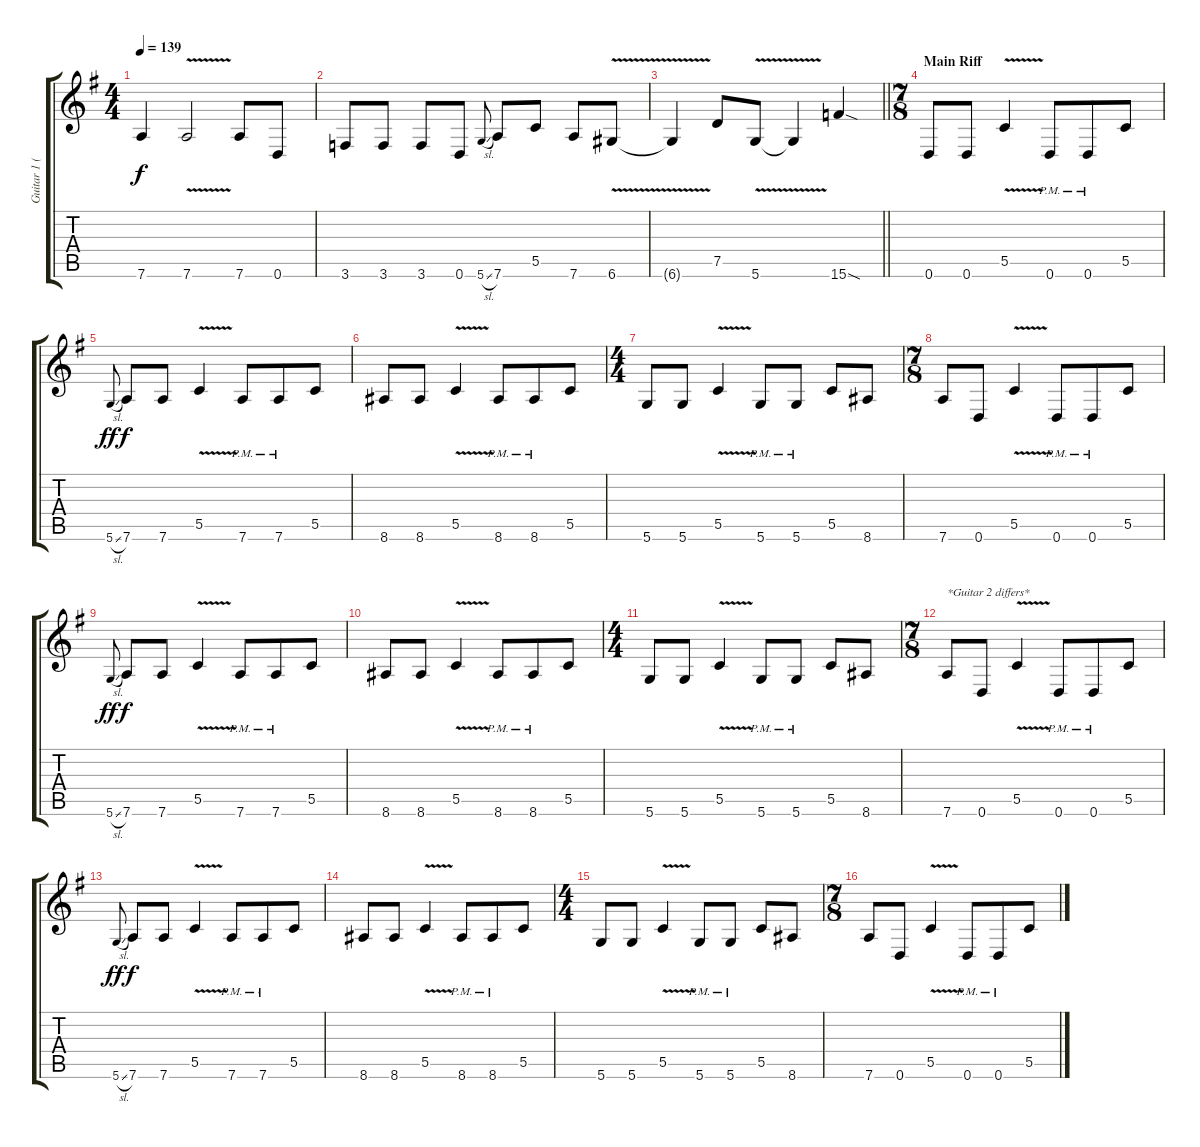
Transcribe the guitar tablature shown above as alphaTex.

\track ("Guitar 1 (rhythm - left)" "Guitar 1 (") {instrument electricguitarclean}
\staff {score tabs}
\tuning (D4 A3 F3 C3 G2 D2) {hide}
\ts (4 4)
\tempo 139
\clef g2
\ks eminor
7.6{t}.4{dy f} 7.6{v}.2 7.6.8 0.6.8 |
3.6.8 3.6.8 3.6.8 0.6.8 5.6{sl}.8{gr onbeat} 7.6.8 5.5.8 7.6.8 6.6{v}.8 |
\barLineRight lightlight
6.6{t}.4 7.5.8 5.6{v}.8{instrument overdrivenguitar} 5.6{t}.4 15.6{sod}.4 |
\ts (7 8)
\section ("" "Main Riff")
0.6.8{beam merge} 0.6.8 5.5{v}.4 0.6{pm}.8{beam merge} 0.6{pm}.8 5.5.8 |
5.6{sl}.8{gr onbeat dy ff} 7.6.8{dy f beam merge} 7.6.8 5.5{v}.4 7.6{pm}.8{beam merge} 7.6{pm}.8 5.5.8 |
8.6.8{beam merge} 8.6.8 5.5{v}.4 8.6{pm}.8{beam merge} 8.6{pm}.8 5.5.8 |
\ts (4 4)
5.6.8 5.6.8 5.5{v}.4 5.6{pm}.8 5.6{pm}.8{beam split} 5.5.8 8.6.8 |
\ts (7 8)
7.6.8{beam merge} 0.6.8 5.5{v}.4 0.6{pm}.8{beam merge} 0.6{pm}.8 5.5.8 |
5.6{sl}.8{gr onbeat dy ff} 7.6.8{dy f beam merge} 7.6.8 5.5{v}.4 7.6{pm}.8{beam merge} 7.6{pm}.8 5.5.8 |
8.6.8{beam merge} 8.6.8 5.5{v}.4 8.6{pm}.8{beam merge} 8.6{pm}.8 5.5.8 |
\ts (4 4)
5.6.8 5.6.8 5.5{v}.4 5.6{pm}.8 5.6{pm}.8{beam split} 5.5.8 8.6.8 |
\ts (7 8)
7.6.8{txt "*Guitar 2 differs*" beam merge} 0.6.8 5.5{v}.4 0.6{pm}.8{beam merge} 0.6{pm}.8 5.5.8 |
5.6{sl}.8{gr onbeat dy ff} 7.6.8{dy f beam merge} 7.6.8 5.5{v}.4 7.6{pm}.8{beam merge} 7.6{pm}.8 5.5.8 |
8.6.8{beam merge} 8.6.8 5.5{v}.4 8.6{pm}.8{beam merge} 8.6{pm}.8 5.5.8 |
\ts (4 4)
5.6.8 5.6.8 5.5{v}.4 5.6{pm}.8 5.6{pm}.8{beam split} 5.5.8 8.6.8 |
\ts (7 8)
7.6.8{beam merge} 0.6.8 5.5{v}.4 0.6{pm}.8{beam merge} 0.6{pm}.8 5.5.8
